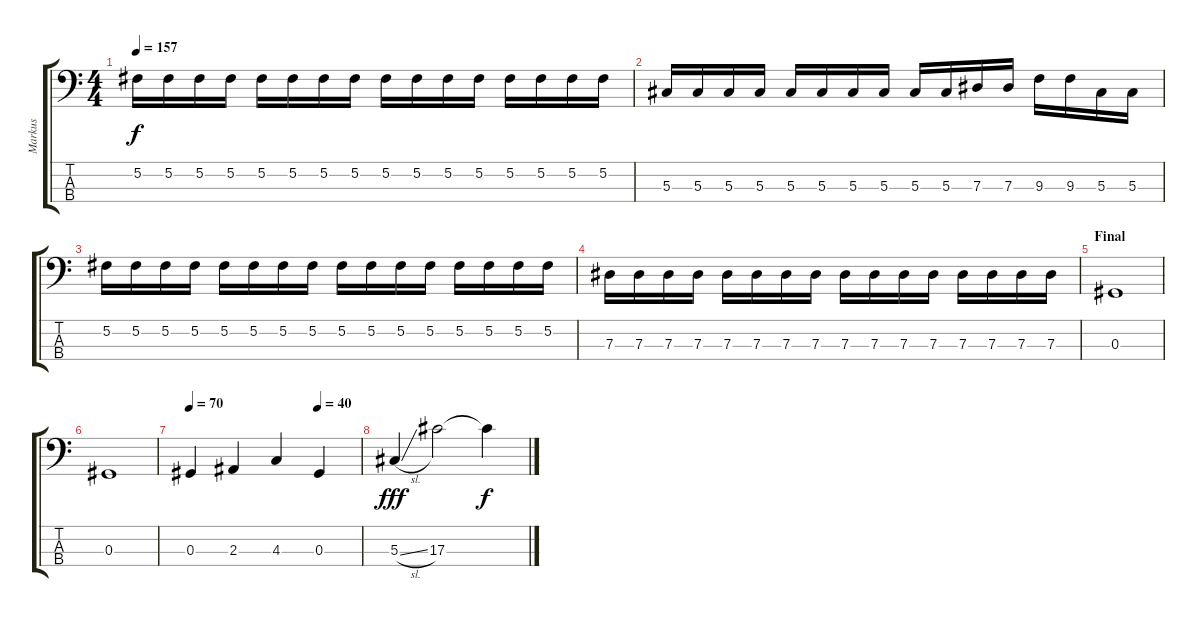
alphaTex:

\track ("Markus" "Markus") {instrument electricbasspick}
\staff {score tabs}
\tuning (Gb2 Db2 Ab1 Eb1) {hide}
\ts (4 4)
\tempo 157
\clef f4
\ks c
5.2.16{dy f} 5.2.16 5.2.16 5.2.16 5.2.16 5.2.16 5.2.16 5.2.16 5.2.16 5.2.16 5.2.16 5.2.16 5.2.16 5.2.16 5.2.16 5.2.16 |
5.3.16 5.3.16 5.3.16 5.3.16 5.3.16 5.3.16 5.3.16 5.3.16 5.3.16 5.3.16 7.3.16 7.3.16 9.3.16 9.3.16 5.3.16 5.3.16 |
5.2.16 5.2.16 5.2.16 5.2.16 5.2.16 5.2.16 5.2.16 5.2.16 5.2.16 5.2.16 5.2.16 5.2.16 5.2.16 5.2.16 5.2.16 5.2.16 |
7.3.16 7.3.16 7.3.16 7.3.16 7.3.16 7.3.16 7.3.16 7.3.16 7.3.16 7.3.16 7.3.16 7.3.16 7.3.16 7.3.16 7.3.16 7.3.16 |
\section ("" "Final")
0.3.1 |
0.3.1 |
\tempo 70
\tempo (40 0.75)
0.3.4 2.3.4 4.3.4 0.3.4 |
5.3{sl}.4{dy fff} 17.3.2 17.3{t}.4{dy f}
